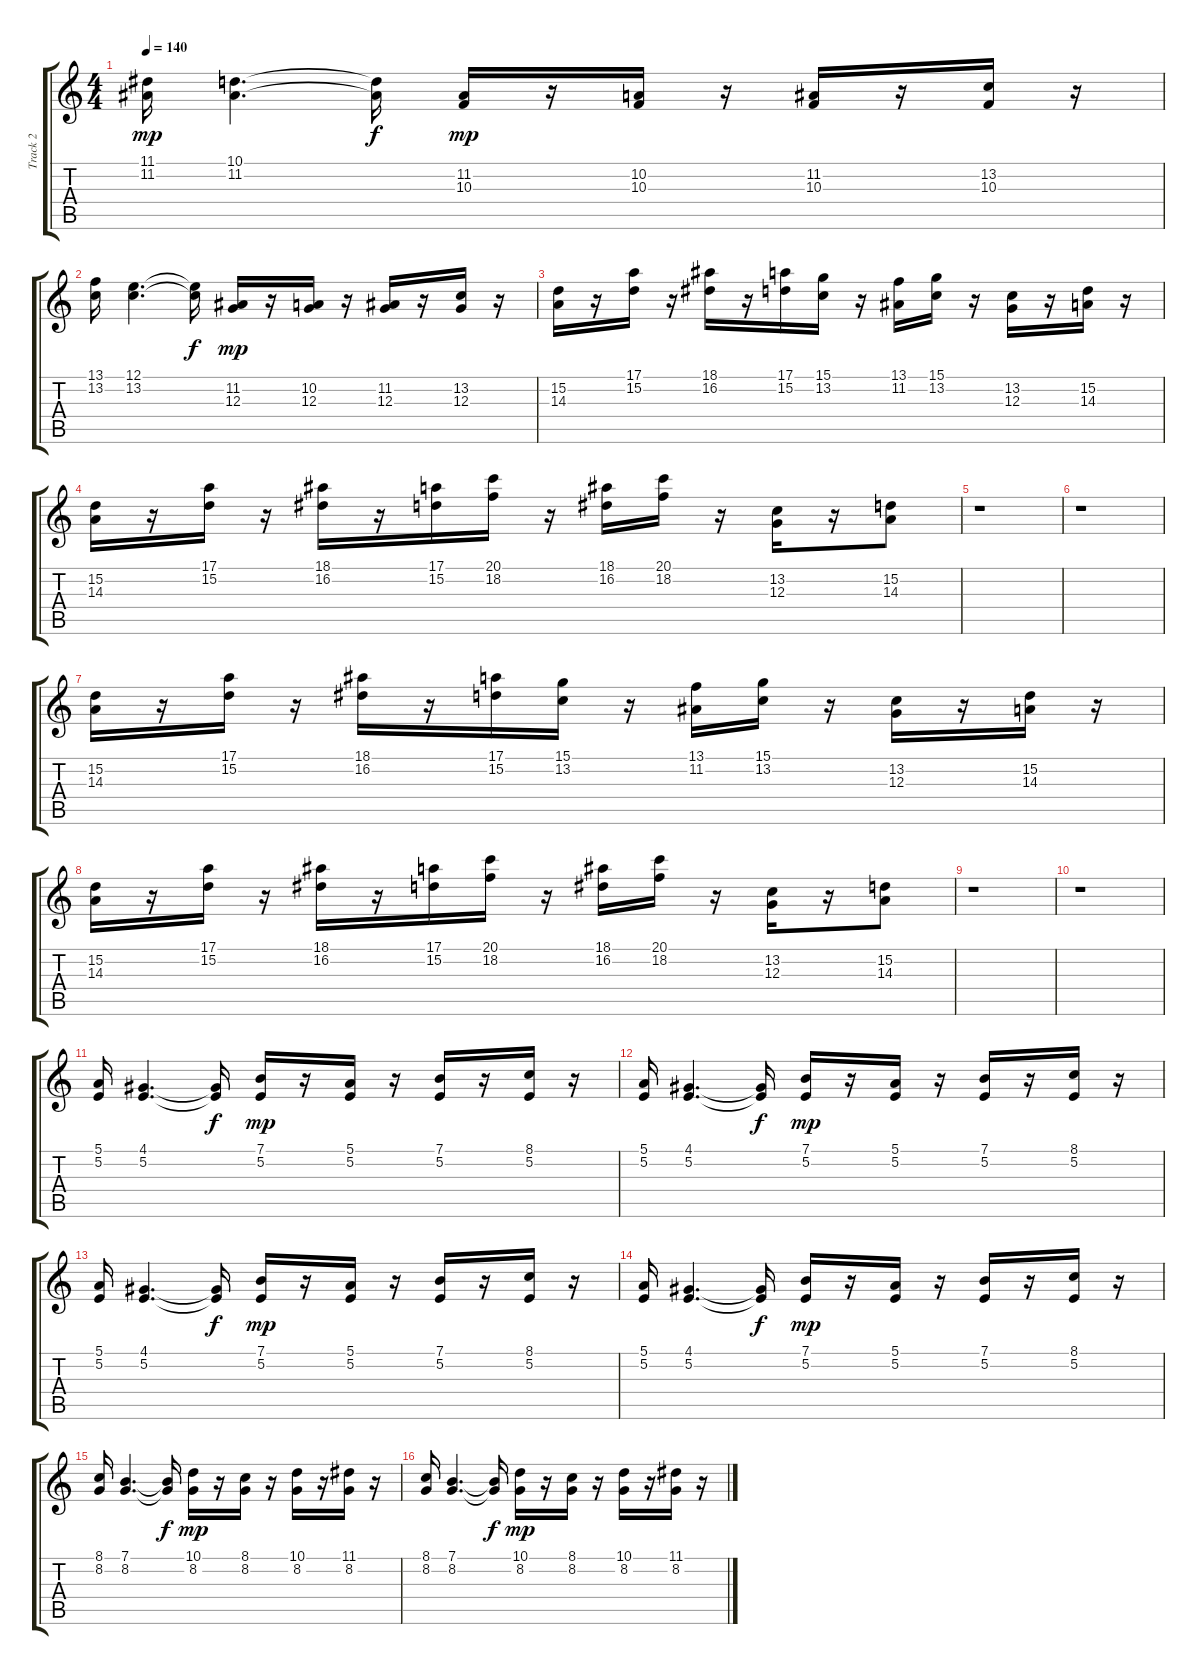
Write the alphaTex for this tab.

\track ("Track 2" "Track 2") {instrument panflute}
\staff {score tabs}
\tuning (E4 B3 G3 D3 A2 E2) {hide}
\ts (4 4)
\tempo 140
\clef g2
\ks c
(11.1 11.2).16{dy mp} (10.1 11.2).4{d} (10.1{t} 11.2{t}).16{dy f} (11.2 10.3).16{dy mp} r.16 (10.2 10.3).16 r.16 (11.2 10.3).16 r.16 (13.2 10.3).16 r.16 |
(13.1 13.2).16 (12.1 13.2).4{d} (12.1{t} 13.2{t}).16{dy f} (11.2 12.3).16{dy mp} r.16 (10.2 12.3).16 r.16 (11.2 12.3).16 r.16 (13.2 12.3).16 r.16 |
(15.2 14.3).16 r.16 (17.1 15.2).16 r.16 (18.1 16.2).16 r.16 (17.1 15.2).16 (15.1 13.2).16 r.16 (13.1 11.2).16 (15.1 13.2).16 r.16 (13.2 12.3).16 r.16 (15.2 14.3).16 r.16 |
(15.2 14.3).16 r.16 (17.1 15.2).16 r.16 (18.1 16.2).16 r.16 (17.1 15.2).16 (20.1 18.2).16 r.16 (18.1 16.2).16 (20.1 18.2).16 r.16 (13.2 12.3).16 r.16 (15.2 14.3).8 |
r.1 |
r.1 |
(15.2 14.3).16 r.16 (17.1 15.2).16 r.16 (18.1 16.2).16 r.16 (17.1 15.2).16 (15.1 13.2).16 r.16 (13.1 11.2).16 (15.1 13.2).16 r.16 (13.2 12.3).16 r.16 (15.2 14.3).16 r.16 |
(15.2 14.3).16 r.16 (17.1 15.2).16 r.16 (18.1 16.2).16 r.16 (17.1 15.2).16 (20.1 18.2).16 r.16 (18.1 16.2).16 (20.1 18.2).16 r.16 (13.2 12.3).16 r.16 (15.2 14.3).8 |
r.1 |
r.1 |
(5.1 5.2).16 (4.1 5.2).4{d} (4.1{t} 5.2{t}).16{dy f} (7.1 5.2).16{dy mp} r.16 (5.1 5.2).16 r.16 (7.1 5.2).16 r.16 (8.1 5.2).16 r.16 |
(5.1 5.2).16 (4.1 5.2).4{d} (4.1{t} 5.2{t}).16{dy f} (7.1 5.2).16{dy mp} r.16 (5.1 5.2).16 r.16 (7.1 5.2).16 r.16 (8.1 5.2).16 r.16 |
(5.1 5.2).16 (4.1 5.2).4{d} (4.1{t} 5.2{t}).16{dy f} (7.1 5.2).16{dy mp} r.16 (5.1 5.2).16 r.16 (7.1 5.2).16 r.16 (8.1 5.2).16 r.16 |
(5.1 5.2).16 (4.1 5.2).4{d} (4.1{t} 5.2{t}).16{dy f} (7.1 5.2).16{dy mp} r.16 (5.1 5.2).16 r.16 (7.1 5.2).16 r.16 (8.1 5.2).16 r.16 |
(8.1 8.2).16 (7.1 8.2).4{d} (7.1{t} 8.2{t}).16{dy f} (10.1 8.2).16{dy mp} r.16 (8.1 8.2).16 r.16 (10.1 8.2).16 r.16 (11.1 8.2).16 r.16 |
(8.1 8.2).16 (7.1 8.2).4{d} (7.1{t} 8.2{t}).16{dy f} (10.1 8.2).16{dy mp} r.16 (8.1 8.2).16 r.16 (10.1 8.2).16 r.16 (11.1 8.2).16 r.16
